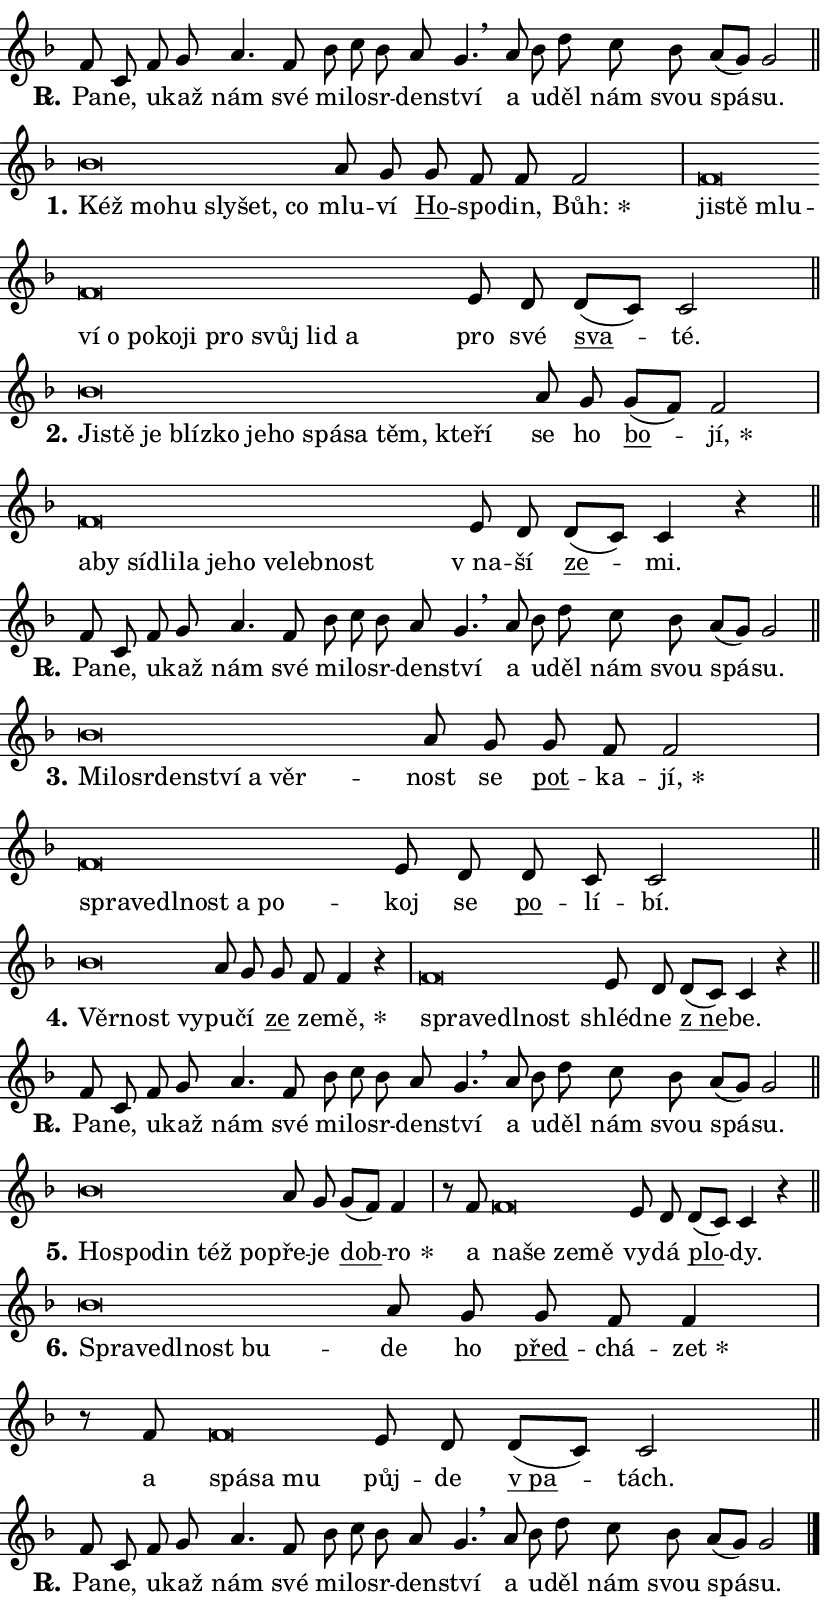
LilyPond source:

\version "2.24.0"
\header { tagline = "" }
\paper {
  indent = 0\cm
  top-margin = 0\cm
  right-margin = 0.13\cm % to fit lyric hyphens
  bottom-margin = 0\cm
  left-margin = 0\cm
  paper-width = 14\cm
  page-breaking = #ly:one-page-breaking
  system-system-spacing.basic-distance = #11
  score-system-spacing.basic-distance = #11
  ragged-last = ##f
}


%% Author: Thomas Morley
%% https://lists.gnu.org/archive/html/lilypond-user/2020-05/msg00002.html
#(define (line-position grob)
"Returns position of @var[grob} in current system:
   @code{'start}, if at first time-step
   @code{'end}, if at last time-step
   @code{'middle} otherwise
"
  (let* ((col (ly:item-get-column grob))
         (ln (ly:grob-object col 'left-neighbor))
         (rn (ly:grob-object col 'right-neighbor))
         (col-to-check-left (if (ly:grob? ln) ln col))
         (col-to-check-right (if (ly:grob? rn) rn col))
         (break-dir-left
           (and
             (ly:grob-property col-to-check-left 'non-musical #f)
             (ly:item-break-dir col-to-check-left)))
         (break-dir-right
           (and
             (ly:grob-property col-to-check-right 'non-musical #f)
             (ly:item-break-dir col-to-check-right))))
        (cond ((eqv? 1 break-dir-left) 'start)
              ((eqv? -1 break-dir-right) 'end)
              (else 'middle))))

#(define (tranparent-at-line-position vctor)
  (lambda (grob)
  "Relying on @code{line-position} select the relevant enry from @var{vctor}.
Used to determine transparency,"
    (case (line-position grob)
      ((end) (not (vector-ref vctor 0)))
      ((middle) (not (vector-ref vctor 1)))
      ((start) (not (vector-ref vctor 2))))))

noteHeadBreakVisibility =
#(define-music-function (break-visibility)(vector?)
"Makes @code{NoteHead}s transparent relying on @var{break-visibility}"
#{
  \override NoteHead.transparent =
    #(tranparent-at-line-position break-visibility)
#})

#(define delete-ledgers-for-transparent-note-heads
  (lambda (grob)
    "Reads whether a @code{NoteHead} is transparent.
If so this @code{NoteHead} is removed from @code{'note-heads} from
@var{grob}, which is supposed to be @code{LedgerLineSpanner}.
As a result ledgers are not printed for this @code{NoteHead}"
    (let* ((nhds-array (ly:grob-object grob 'note-heads))
           (nhds-list
             (if (ly:grob-array? nhds-array)
                 (ly:grob-array->list nhds-array)
                 '()))
           ;; Relies on the transparent-property being done before
           ;; Staff.LedgerLineSpanner.after-line-breaking is executed.
           ;; This is fragile ...
           (to-keep
             (remove
               (lambda (nhd)
                 (ly:grob-property nhd 'transparent #f))
               nhds-list)))
      ;; TODO find a better method to iterate over grob-arrays, similiar
      ;; to filter/remove etc for lists
      ;; For now rebuilt from scratch
      (set! (ly:grob-object grob 'note-heads)  '())
      (for-each
        (lambda (nhd)
          (ly:pointer-group-interface::add-grob grob 'note-heads nhd))
        to-keep))))

squashNotes = {
  \override NoteHead.X-extent = #'(-0.2 . 0.2)
  \override NoteHead.Y-extent = #'(-0.75 . 0)
  \override NoteHead.stencil =
    #(lambda (grob)
       (let ((pos (ly:grob-property grob 'staff-position)))
         (begin
           (if (< pos -7) (display "ERROR: Lower brevis then expected\n") (display ""))
           (if (<= pos -6) ly:text-interface::print ly:note-head::print))))
}
unSquashNotes = {
  \revert NoteHead.X-extent
  \revert NoteHead.Y-extent
  \revert NoteHead.stencil
}

hideNotes = \noteHeadBreakVisibility #begin-of-line-visible
unHideNotes = \noteHeadBreakVisibility #all-visible

% work-around for resetting accidentals
% https://lilypond.org/doc/v2.23/Documentation/notation/displaying-rhythms#unmetered-music
cadenzaMeasure = {
  \cadenzaOff
  \partial 1024 s1024
  \cadenzaOn
}

#(define-markup-command (accent layout props text) (markup?)
  "Underline accented syllable"
  (interpret-markup layout props
    #{\markup \override #'(offset . 4.3) \underline { #text }#}))

responsum = \markup \concat {
  "R" \hspace #-1.05 \path #0.1 #'((moveto 0 0.07) (lineto 0.9 0.8)) \hspace #0.05 "."
}

spaceSize = #0.6828661417322834 % exact space size for TeX Gyre Schola

\layout {
  \context {
    \Staff
    \remove "Time_signature_engraver"
    \override LedgerLineSpanner.after-line-breaking = #delete-ledgers-for-transparent-note-heads
  }
  \context {
    \Lyrics {
      \override LyricSpace.minimum-distance = \spaceSize
      \override LyricText.font-name = #"TeX Gyre Schola"
      \override LyricText.font-size = 1
      \override StanzaNumber.font-name = #"TeX Gyre Schola Bold"
      \override StanzaNumber.font-size = 1
    }
  }
  \context {
    \Score 
    \override NoteHead.text =
      #(lambda (grob) 
        (let ((pos (ly:grob-property grob 'staff-position)))
          #{\markup {
            \combine
              \halign #-0.55 \raise #(if (= pos -6) 0 0.5) \override #'(thickness . 2) \draw-line #'(3.2 . 0)
              \musicglyph "noteheads.sM1"
          }#}))
  }
}

% magnetic-lyrics.ily
%
%   written by
%     Jean Abou Samra <jean@abou-samra.fr>
%     Werner Lemberg <wl@gnu.org>
%
%   adapted by
%     Jiri Hon <jiri.hon@gmail.com>
%
% Version 2022-Apr-15

% https://www.mail-archive.com/lilypond-user@gnu.org/msg149350.html

#(define (Left_hyphen_pointer_engraver context)
   "Collect syllable-hyphen-syllable occurrences in lyrics and store
them in properties.  This engraver only looks to the left.  For
example, if the lyrics input is @code{foo -- bar}, it does the
following.

@itemize @bullet
@item
Set the @code{text} property of the @code{LyricHyphen} grob between
@q{foo} and @q{bar} to @code{foo}.

@item
Set the @code{left-hyphen} property of the @code{LyricText} grob with
text @q{foo} to the @code{LyricHyphen} grob between @q{foo} and
@q{bar}.
@end itemize

Use this auxiliary engraver in combination with the
@code{lyric-@/text::@/apply-@/magnetic-@/offset!} hook."
   (let ((hyphen #f)
         (text #f))
     (make-engraver
      (acknowledgers
       ((lyric-syllable-interface engraver grob source-engraver)
        (set! text grob)))
      (end-acknowledgers
       ((lyric-hyphen-interface engraver grob source-engraver)
        ;(when (not (grob::has-interface grob 'lyric-space-interface))
          (set! hyphen grob)));)
      ((stop-translation-timestep engraver)
       (when (and text hyphen)
         (ly:grob-set-object! text 'left-hyphen hyphen))
       (set! text #f)
       (set! hyphen #f)))))

#(define (lyric-text::apply-magnetic-offset! grob)
   "If the space between two syllables is less than the value in
property @code{LyricText@/.details@/.squash-threshold}, move the right
syllable to the left so that it gets concatenated with the left
syllable.

Use this function as a hook for
@code{LyricText@/.after-@/line-@/breaking} if the
@code{Left_@/hyphen_@/pointer_@/engraver} is active."
   (let ((hyphen (ly:grob-object grob 'left-hyphen #f)))
     (when hyphen
       (let ((left-text (ly:spanner-bound hyphen LEFT)))
         (when (grob::has-interface left-text 'lyric-syllable-interface)
           (let* ((common (ly:grob-common-refpoint grob left-text X))
                  (this-x-ext (ly:grob-extent grob common X))
                  (left-x-ext
                   (begin
                     ;; Trigger magnetism for left-text.
                     (ly:grob-property left-text 'after-line-breaking)
                     (ly:grob-extent left-text common X)))
                  ;; `delta` is the gap width between two syllables.
                  (delta (- (interval-start this-x-ext)
                            (interval-end left-x-ext)))
                  (details (ly:grob-property grob 'details))
                  (threshold (assoc-get 'squash-threshold details 0.2)))
             (when (< delta threshold)
               (let* (;; We have to manipulate the input text so that
                      ;; ligatures crossing syllable boundaries are not
                      ;; disabled.  For languages based on the Latin
                      ;; script this is essentially a beautification.
                      ;; However, for non-Western scripts it can be a
                      ;; necessity.
                      (lt (ly:grob-property left-text 'text))
                      (rt (ly:grob-property grob 'text))
                      (is-space (grob::has-interface hyphen 'lyric-space-interface))
                      (space (if is-space " " ""))
                      (extra-delta (if is-space spaceSize 0))
                      ;; Append new syllable.
                      (ltrt-space (if (and (string? lt) (string? rt))
                                (string-append lt space rt)
                                (make-concat-markup (list lt space rt))))
                      ;; Right-align `ltrt` to the right side.
                      (ltrt-space-markup (grob-interpret-markup
                               grob
                               (make-translate-markup
                                (cons (interval-length this-x-ext) 0)
                                (make-right-align-markup ltrt-space)))))
                 (begin
                   ;; Don't print `left-text`.
                   (ly:grob-set-property! left-text 'stencil #f)
                   ;; Set text and stencil (which holds all collected
                   ;; syllables so far) and shift it to the left.
                   (ly:grob-set-property! grob 'text ltrt-space)
                   (ly:grob-set-property! grob 'stencil ltrt-space-markup)
                   (ly:grob-translate-axis! grob (- (- delta extra-delta)) X))))))))))


#(define (lyric-hyphen::displace-bounds-first grob)
   ;; Make very sure this callback isn't triggered too early.
   (let ((left (ly:spanner-bound grob LEFT))
         (right (ly:spanner-bound grob RIGHT)))
     (ly:grob-property left 'after-line-breaking)
     (ly:grob-property right 'after-line-breaking)
     (ly:lyric-hyphen::print grob)))

squashThreshold = #0.4

\layout {
  \context {
    \Lyrics
    \consists #Left_hyphen_pointer_engraver
    \override LyricText.after-line-breaking =
      #lyric-text::apply-magnetic-offset!
    \override LyricHyphen.stencil = #lyric-hyphen::displace-bounds-first
    \override LyricText.details.squash-threshold = \squashThreshold
    \override LyricHyphen.minimum-distance = 0
    \override LyricHyphen.minimum-length = \squashThreshold
  }
}

squashText = \override LyricText.details.squash-threshold = 9999
unSquashText = \override LyricText.details.squash-threshold = \squashThreshold

leftText = \override LyricText.self-alignment-X = #LEFT
unLeftText = \revert LyricText.self-alignment-X

starOffset = #(lambda (grob) 
                (let ((x_offset (ly:self-alignment-interface::aligned-on-x-parent grob)))
                  (if (= x_offset 0) 0 (+ x_offset 1.2))))

star = #(define-music-function (syllable)(string?)
"Append star separator at the end of a syllable"
#{
  \once \override LyricText.X-offset = #starOffset
  \lyricmode { \markup {
    #syllable
    \override #'((font-name . "TeX Gyre Schola Bold")) \hspace #0.2 \lower #0.65 \larger "*"
  } }
#})

starAccent = #(define-music-function (syllable)(string?)
"Append star separator at the end of a syllable and make accent"
#{
  \once \override LyricText.X-offset = #starOffset
  \lyricmode { \markup {
    \accent #syllable
    \override #'((font-name . "TeX Gyre Schola Bold")) \hspace #0.2 \lower #0.65 \larger "*"
  } }
#})

breath = #(define-music-function (syllable)(string?)
"Append breathing indicator at the end of a syllable"
#{
  \lyricmode { \markup { #syllable "+" } }
#})

optionalBreath = #(define-music-function (syllable)(string?)
"Append optional breathing indicator at the end of a syllable"
#{
  \lyricmode { \markup { #syllable "(+)" } }
#})


\score {
    <<
        \new Voice = "melody" { \cadenzaOn \key f \major \relative { f'8 c f g a4. f8 \bar "" bes c bes a g4. \breathe \bar "" a8 bes d \bar "" c bes a[( g)] g2 \cadenzaMeasure \bar "||" \break } }
        \new Lyrics \lyricsto "melody" { \lyricmode { \set stanza = \responsum
Pa -- ne, u -- kaž nám své mi -- lo -- sr -- den -- ství a u -- děl nám svou spá -- su. } }
    >>
    \layout {}
}

\score {
    <<
        \new Voice = "melody" { \cadenzaOn \key f \major \relative { \squashNotes bes'\breve*1/16 \hideNotes \breve*1/16 \bar "" \breve*1/16 \bar "" \breve*1/16 \bar "" \breve*1/16 \breve*1/16 \bar "" \unHideNotes \unSquashNotes a8 g \bar "" g f f f2 \cadenzaMeasure \bar "|" \squashNotes f\breve*1/16 \hideNotes \breve*1/16 \bar "" \breve*1/16 \bar "" \breve*1/16 \bar "" \breve*1/16 \bar "" \breve*1/16 \bar "" \breve*1/16 \bar "" \breve*1/16 \bar "" \breve*1/16 \bar "" \breve*1/16 \bar "" \breve*1/16 \breve*1/16 \bar "" \unHideNotes \unSquashNotes e8 d \bar "" d[( c)] c2 \cadenzaMeasure \bar "||" \break } }
        \new Lyrics \lyricsto "melody" { \lyricmode { \set stanza = "1."
\leftText Kéž \squashText mo -- hu sly -- šet, co \unLeftText \unSquashText mlu -- ví \markup \accent Ho -- spo -- din, \star Bůh: \leftText ji -- \squashText stě mlu -- ví o po -- ko -- ji pro svůj lid a \unLeftText \unSquashText pro své \markup \accent sva -- té. } }
    >>
    \layout {}
}

\score {
    <<
        \new Voice = "melody" { \cadenzaOn \key f \major \relative { \squashNotes bes'\breve*1/16 \hideNotes \breve*1/16 \bar "" \breve*1/16 \bar "" \breve*1/16 \bar "" \breve*1/16 \bar "" \breve*1/16 \bar "" \breve*1/16 \bar "" \breve*1/16 \bar "" \breve*1/16 \bar "" \breve*1/16 \bar "" \breve*1/16 \breve*1/16 \bar "" \unHideNotes \unSquashNotes a8 g \bar "" g[( f)] f2 \cadenzaMeasure \bar "|" \squashNotes f\breve*1/16 \hideNotes \breve*1/16 \bar "" \breve*1/16 \bar "" \breve*1/16 \bar "" \breve*1/16 \bar "" \breve*1/16 \bar "" \breve*1/16 \bar "" \breve*1/16 \bar "" \breve*1/16 \breve*1/16 \bar "" \unHideNotes \unSquashNotes e8 d \bar "" d[( c)] c4 r \cadenzaMeasure \bar "||" \break } }
        \new Lyrics \lyricsto "melody" { \lyricmode { \set stanza = "2."
\leftText Ji -- \squashText stě je blíz -- ko je -- ho spá -- sa těm, kte -- ří \unLeftText \unSquashText se ho \markup \accent bo -- \star jí, \leftText a -- \squashText by sí -- dli -- la je -- ho ve -- leb -- nost \unLeftText \unSquashText "v na" -- ší \markup \accent ze -- mi. } }
    >>
    \layout {}
}

\score {
    <<
        \new Voice = "melody" { \cadenzaOn \key f \major \relative { f'8 c f g a4. f8 \bar "" bes c bes a g4. \breathe \bar "" a8 bes d \bar "" c bes a[( g)] g2 \cadenzaMeasure \bar "||" \break } }
        \new Lyrics \lyricsto "melody" { \lyricmode { \set stanza = \responsum
Pa -- ne, u -- kaž nám své mi -- lo -- sr -- den -- ství a u -- děl nám svou spá -- su. } }
    >>
    \layout {}
}

\score {
    <<
        \new Voice = "melody" { \cadenzaOn \key f \major \relative { \squashNotes bes'\breve*1/16 \hideNotes \breve*1/16 \bar "" \breve*1/16 \bar "" \breve*1/16 \bar "" \breve*1/16 \bar "" \breve*1/16 \breve*1/16 \bar "" \unHideNotes \unSquashNotes a8 g \bar "" g f f2 \cadenzaMeasure \bar "|" \squashNotes f\breve*1/16 \hideNotes \breve*1/16 \bar "" \breve*1/16 \bar "" \breve*1/16 \bar "" \breve*1/16 \breve*1/16 \bar "" \unHideNotes \unSquashNotes e8 d \bar "" d c c2 \cadenzaMeasure \bar "||" \break } }
        \new Lyrics \lyricsto "melody" { \lyricmode { \set stanza = "3."
\leftText Mi -- \squashText lo -- sr -- den -- ství a věr -- \unLeftText \unSquashText nost se \markup \accent pot -- ka -- \star jí, \leftText spra -- \squashText ve -- dl -- nost a po -- \unLeftText \unSquashText koj se \markup \accent po -- lí -- bí. } }
    >>
    \layout {}
}

\score {
    <<
        \new Voice = "melody" { \cadenzaOn \key f \major \relative { \squashNotes bes'\breve*1/16 \hideNotes \breve*1/16 \breve*1/16 \bar "" \unHideNotes \unSquashNotes a8 g \bar "" g f f4 r \cadenzaMeasure \bar "|" \squashNotes f\breve*1/16 \hideNotes \breve*1/16 \bar "" \breve*1/16 \breve*1/16 \bar "" \unHideNotes \unSquashNotes e8 d \bar "" d[( c)] c4 r \cadenzaMeasure \bar "||" \break } }
        \new Lyrics \lyricsto "melody" { \lyricmode { \set stanza = "4."
\leftText Věr -- \squashText nost vy -- \unLeftText \unSquashText pu -- čí \markup \accent ze ze -- \star mě, \leftText spra -- \squashText ve -- dl -- nost \unLeftText \unSquashText shléd -- ne \markup \accent "z ne" -- be. } }
    >>
    \layout {}
}

\score {
    <<
        \new Voice = "melody" { \cadenzaOn \key f \major \relative { f'8 c f g a4. f8 \bar "" bes c bes a g4. \breathe \bar "" a8 bes d \bar "" c bes a[( g)] g2 \cadenzaMeasure \bar "||" \break } }
        \new Lyrics \lyricsto "melody" { \lyricmode { \set stanza = \responsum
Pa -- ne, u -- kaž nám své mi -- lo -- sr -- den -- ství a u -- děl nám svou spá -- su. } }
    >>
    \layout {}
}

\score {
    <<
        \new Voice = "melody" { \cadenzaOn \key f \major \relative { \squashNotes bes'\breve*1/16 \hideNotes \breve*1/16 \bar "" \breve*1/16 \bar "" \breve*1/16 \breve*1/16 \bar "" \unHideNotes \unSquashNotes a8 g \bar "" g[( f)] f4 \cadenzaMeasure \bar "|" r8 f \squashNotes f\breve*1/16 \hideNotes \breve*1/16 \bar "" \breve*1/16 \breve*1/16 \bar "" \unHideNotes \unSquashNotes e8 d \bar "" d[( c)] c4 r \cadenzaMeasure \bar "||" \break } }
        \new Lyrics \lyricsto "melody" { \lyricmode { \set stanza = "5."
\leftText Ho -- \squashText spo -- din též po -- \unLeftText \unSquashText pře -- je \markup \accent dob -- \star ro a \leftText na -- \squashText še ze -- mě \unLeftText \unSquashText vy -- dá \markup \accent plo -- dy. } }
    >>
    \layout {}
}

\score {
    <<
        \new Voice = "melody" { \cadenzaOn \key f \major \relative { \squashNotes bes'\breve*1/16 \hideNotes \breve*1/16 \bar "" \breve*1/16 \bar "" \breve*1/16 \breve*1/16 \bar "" \unHideNotes \unSquashNotes a8 g \bar "" g f f4 \cadenzaMeasure \bar "|" r8 f \squashNotes f\breve*1/16 \hideNotes \breve*1/16 \breve*1/16 \bar "" \unHideNotes \unSquashNotes e8 d \bar "" d[( c)] c2 \cadenzaMeasure \bar "||" \break } }
        \new Lyrics \lyricsto "melody" { \lyricmode { \set stanza = "6."
\leftText Spra -- \squashText ve -- dl -- nost bu -- \unLeftText \unSquashText de ho \markup \accent před -- chá -- \star zet a \leftText spá -- \squashText sa mu \unLeftText \unSquashText půj -- de \markup \accent "v pa" -- tách. } }
    >>
    \layout {}
}

\score {
    <<
        \new Voice = "melody" { \cadenzaOn \key f \major \relative { f'8 c f g a4. f8 \bar "" bes c bes a g4. \breathe \bar "" a8 bes d \bar "" c bes a[( g)] g2 \cadenzaMeasure \bar "||" \break } \bar "|." }
        \new Lyrics \lyricsto "melody" { \lyricmode { \set stanza = \responsum
Pa -- ne, u -- kaž nám své mi -- lo -- sr -- den -- ství a u -- děl nám svou spá -- su. } }
    >>
    \layout {}
}
